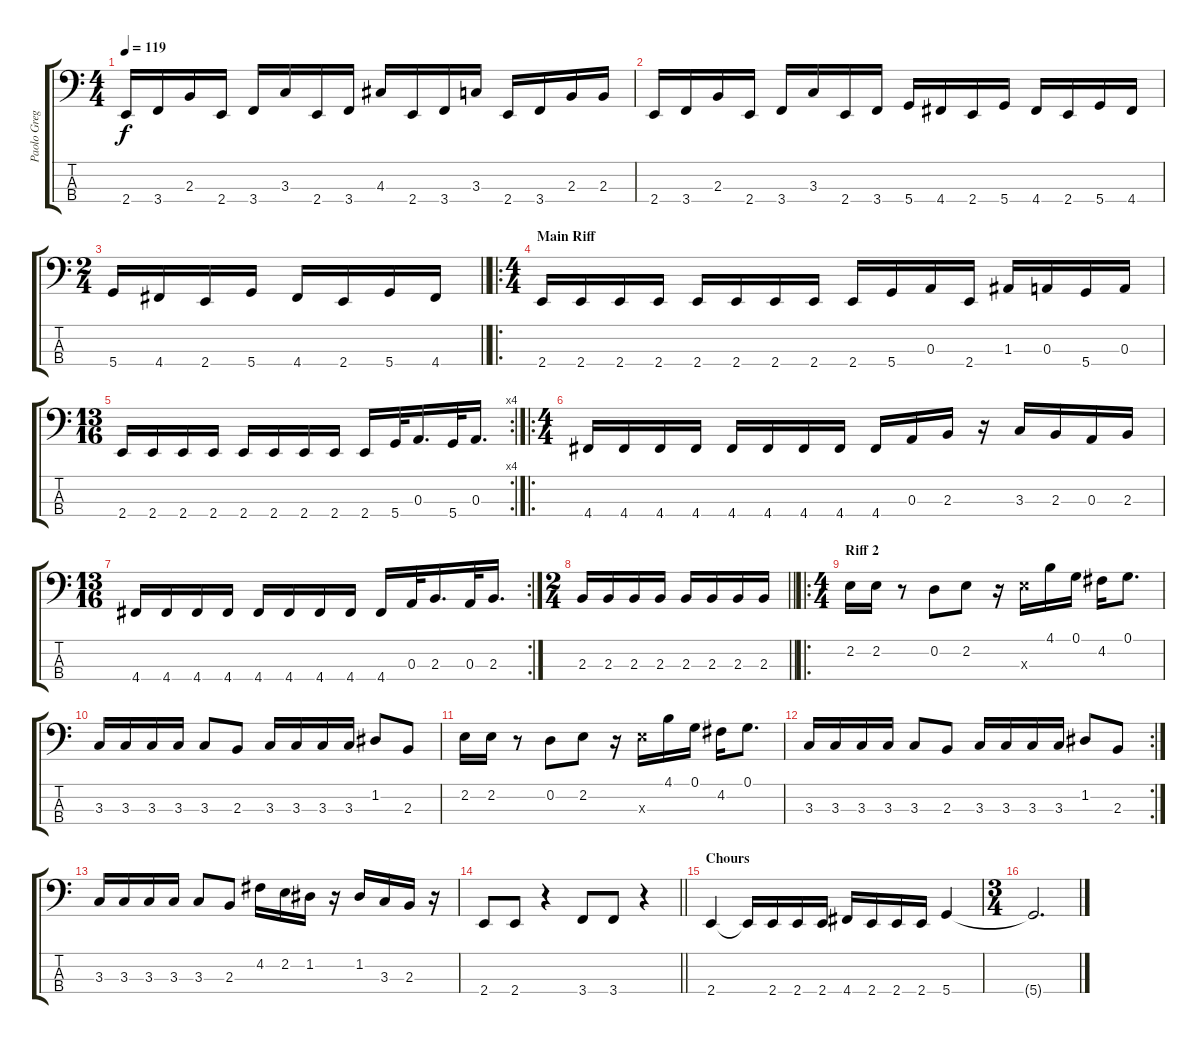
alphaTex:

\track ("Paolo Gregoletto (Bass Guitar)" "Paolo Greg") {instrument electricbassfinger}
\staff {score tabs}
\tuning (G2 D2 A1 D1) {hide}
\ts (4 4)
\tempo 119
\clef f4
\ks c
2.4.16{dy f} 3.4.16 2.3.16 2.4.16 3.4.16 3.3.16 2.4.16 3.4.16 4.3.16 2.4.16 3.4.16 3.3.16 2.4.16 3.4.16 2.3.16 2.3.16 |
2.4.16 3.4.16 2.3.16 2.4.16 3.4.16 3.3.16 2.4.16 3.4.16 5.4.16 4.4.16 2.4.16 5.4.16 4.4.16 2.4.16 5.4.16 4.4.16 |
\ts (2 4)
\barLineRight lightlight
5.4.16 4.4.16 2.4.16 5.4.16 4.4.16 2.4.16 5.4.16 4.4.16 |
\ro
\ts (4 4)
\section ("" "Main Riff")
2.4.16 2.4.16 2.4.16 2.4.16 2.4.16 2.4.16 2.4.16 2.4.16 2.4.16 5.4.16 0.3.16 2.4.16 1.3.16 0.3.16 5.4.16 0.3.16 |
\rc 4
\ts (13 16)
2.4.16 2.4.16 2.4.16 2.4.16 2.4.16 2.4.16 2.4.16 2.4.16 2.4.16 5.4.32 0.3.16{d} 5.4.32 0.3.16{d} |
\ro
\ts (4 4)
4.4.16 4.4.16 4.4.16 4.4.16 4.4.16 4.4.16 4.4.16 4.4.16 4.4.16 0.3.16 2.3.16 r.16 3.3.16 2.3.16 0.3.16 2.3.16 |
\rc 2
\ts (13 16)
4.4.16 4.4.16 4.4.16 4.4.16 4.4.16 4.4.16 4.4.16 4.4.16 4.4.16 0.3.32 2.3.16{d} 0.3.32 2.3.16{d} |
\ts (2 4)
\barLineRight lightlight
2.3.16 2.3.16 2.3.16 2.3.16 2.3.16 2.3.16 2.3.16 2.3.16 |
\ro
\ts (4 4)
\section ("" "Riff 2")
2.2.16 2.2.16 r.8 0.2.8 2.2.8 r.16 7.3{x}.16 4.1.16 0.1.16 4.2.16 0.1.8{d} |
3.3.16 3.3.16 3.3.16 3.3.16 3.3.8 2.3.8 3.3.16 3.3.16 3.3.16 3.3.16 1.2.8 2.3.8 |
2.2.16 2.2.16 r.8 0.2.8 2.2.8 r.16 7.3{x}.16 4.1.16 0.1.16 4.2.16 0.1.8{d} |
\rc 2
3.3.16 3.3.16 3.3.16 3.3.16 3.3.8 2.3.8 3.3.16 3.3.16 3.3.16 3.3.16 1.2.8 2.3.8 |
3.3.16 3.3.16 3.3.16 3.3.16 3.3.8 2.3.8 4.2.16 2.2.16 1.2.16 r.16 1.2.16 3.3.16 2.3.16 r.16 |
\barLineRight lightlight
2.4.8 2.4.8 r.4 3.4.8 3.4.8 r.4 |
\section ("" "Chours")
2.4.4 2.4{t}.16 2.4.16 2.4.16 2.4.16 4.4.16 2.4.16 2.4.16 2.4.16 5.4.4 |
\ts (3 4)
5.4{t}.2{d}
